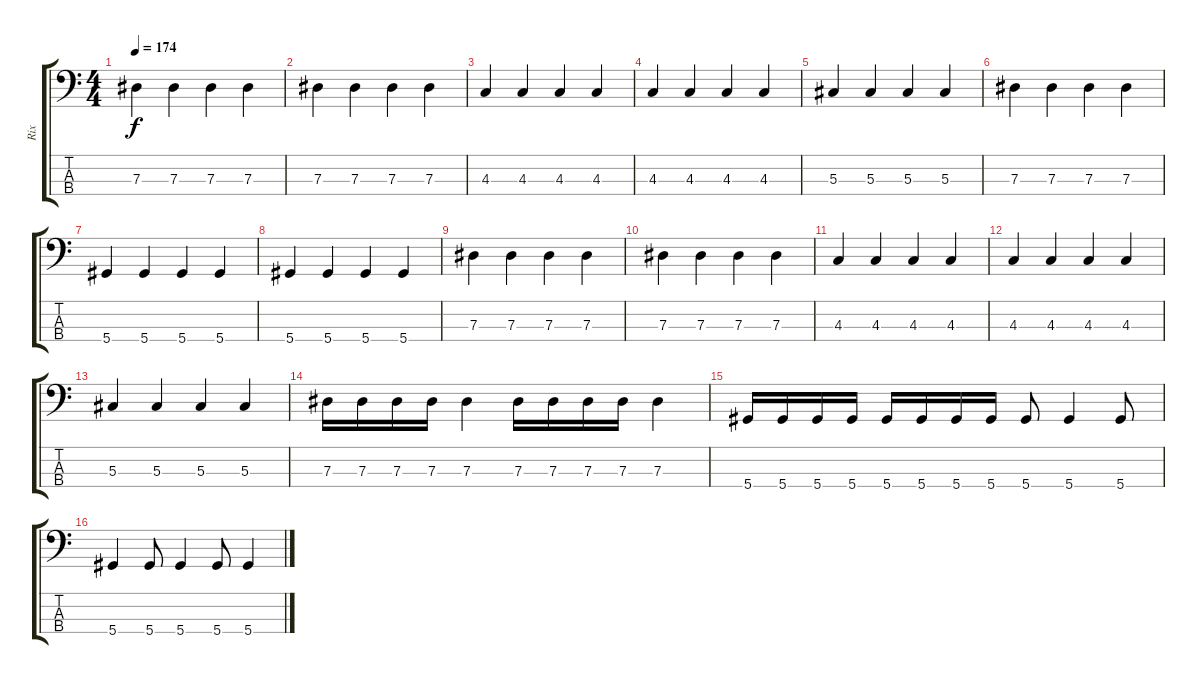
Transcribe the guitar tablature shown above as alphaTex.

\track ("Rix" "Rix") {instrument electricbasspick}
\staff {score tabs}
\tuning (Gb2 Db2 Ab1 Eb1) {hide}
\ts (4 4)
\tempo 174
\clef f4
\ks c
7.3.4{dy f} 7.3.4 7.3.4 7.3.4 |
7.3.4 7.3.4 7.3.4 7.3.4 |
4.3.4 4.3.4 4.3.4 4.3.4 |
4.3.4 4.3.4 4.3.4 4.3.4 |
5.3.4 5.3.4 5.3.4 5.3.4 |
7.3.4 7.3.4 7.3.4 7.3.4 |
5.4.4 5.4.4 5.4.4 5.4.4 |
5.4.4 5.4.4 5.4.4 5.4.4 |
7.3.4 7.3.4 7.3.4 7.3.4 |
7.3.4 7.3.4 7.3.4 7.3.4 |
4.3.4 4.3.4 4.3.4 4.3.4 |
4.3.4 4.3.4 4.3.4 4.3.4 |
5.3.4 5.3.4 5.3.4 5.3.4 |
7.3.16 7.3.16 7.3.16 7.3.16 7.3.4 7.3.16 7.3.16 7.3.16 7.3.16 7.3.4 |
5.4.16 5.4.16 5.4.16 5.4.16 5.4.16 5.4.16 5.4.16 5.4.16 5.4.8 5.4.4 5.4.8 |
5.4.4 5.4.8 5.4.4 5.4.8 5.4.4
